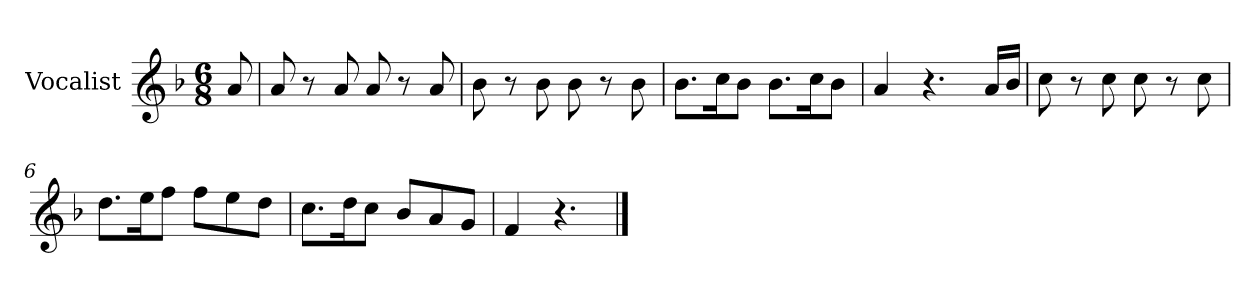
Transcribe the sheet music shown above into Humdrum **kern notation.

**kern
*part1
*staff1
*I"Vocalist
*k[b-]
*F:
*M6/8
=
8a
=1
8a
8r
8a
8a
8r
8a
=2
8b-
8r
8b-
8b-
8r
8b-
=3
8.b-L
16ccK
8b-J
8.b-L
16ccK
8b-J
=4
4a
4.r
16aLL
16b-JJ
=5
8cc
8r
8cc
8cc
8r
8cc
=6
8.ddL
16eeK
8ffJ
8ffL
8ee
8ddJ
=7
8.ccL
16ddK
8ccJ
8b-L
8a
8gJ
=8
4f
4.r
==
*-
